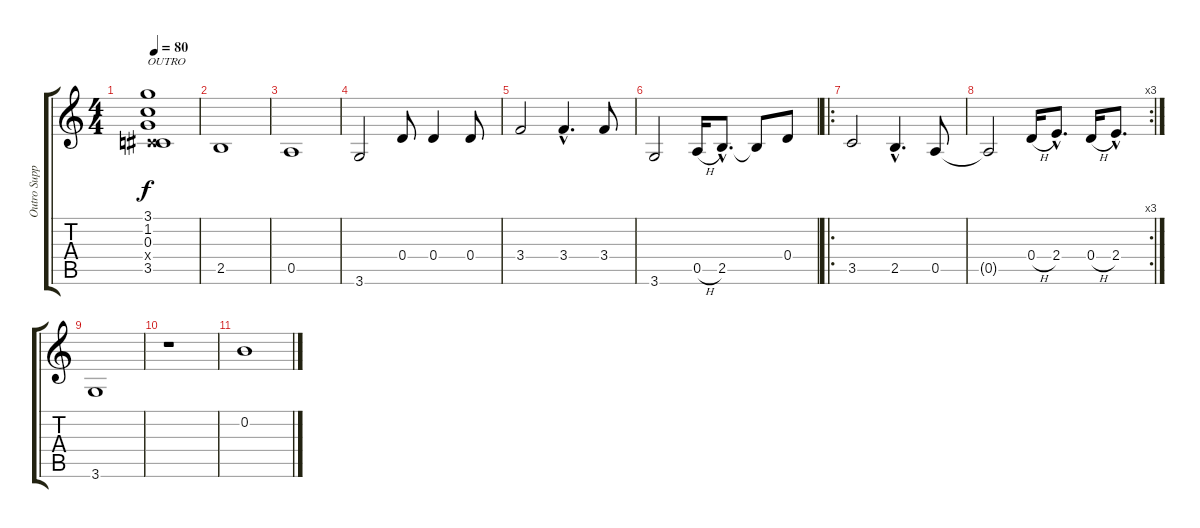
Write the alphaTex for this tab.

\track ("Outro Support" "Outro Supp") {instrument electricguitarclean}
\staff {score tabs}
\tuning (E4 B3 G3 D3 A2 E2) {hide}
\ts (4 4)
\tempo 80
\clef g2
\ks c
(3.1 1.2 0.3 -1.4{x} 3.5).1{txt "OUTRO" dy f} |
2.5.1 |
0.5.1 |
3.6.2 0.4.8 0.4.4 0.4.8 |
3.4.2 3.4{hac}.4{d} 3.4.8 |
3.6.2 0.5{h}.16 2.5{hac}.8{d} 2.5{t}.8 0.4.8 |
\ro
3.5.2 2.5{hac}.4{d} 0.5.8 |
\rc 3
0.5{t}.2 0.4{h}.16 2.4{hac}.8{d} 0.4{h}.16 2.4{hac}.8{d} |
3.6.1 |
r.1 |
0.2.1
